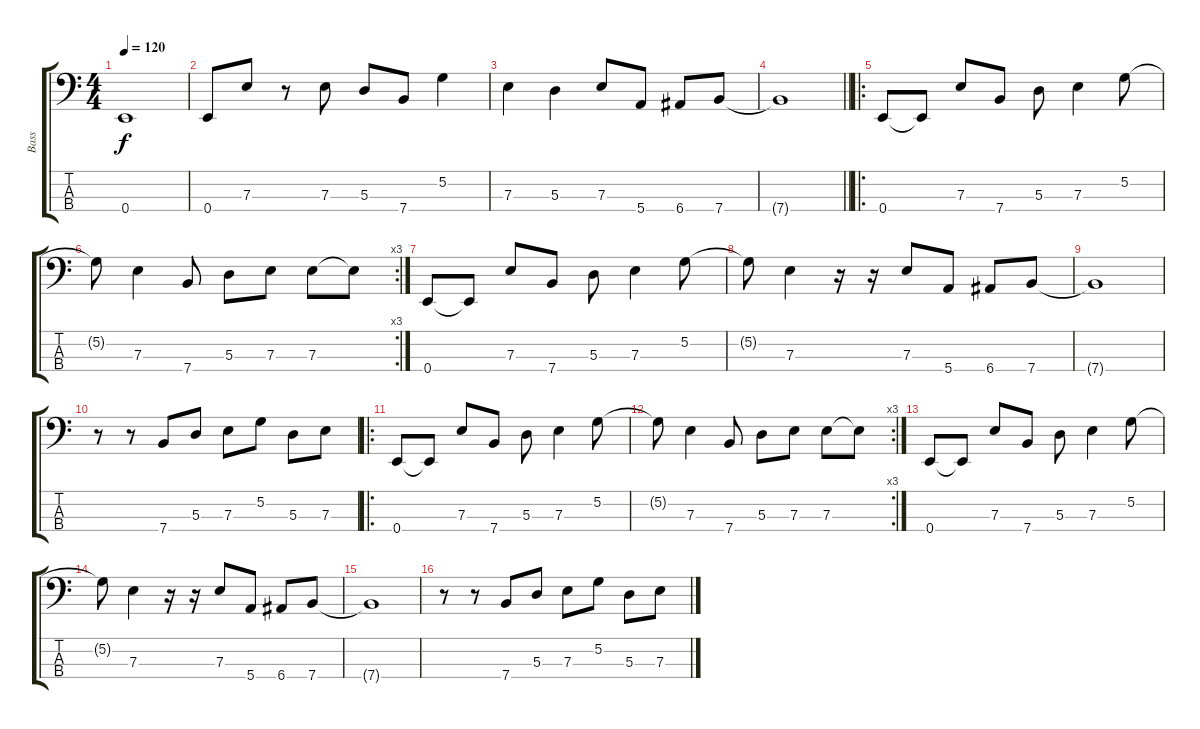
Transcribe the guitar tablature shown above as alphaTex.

\track ("Bass" "Bass") {instrument electricbassfinger}
\staff {score tabs}
\tuning (G2 D2 A1 E1) {hide}
\ts (4 4)
\tempo 120
\clef f4
\ks c
0.4.1{dy f} |
0.4.8 7.3.8 r.8 7.3.8 5.3.8 7.4.8 5.2.4 |
7.3.4 5.3.4 7.3.8 5.4.8 6.4.8 7.4.8 |
\barLineRight lightlight
7.4{t}.1 |
\ro
0.4.8 0.4{t}.8 7.3.8 7.4.8 5.3.8 7.3.4 5.2.8 |
\rc 3
5.2{t}.8 7.3.4 7.4.8 5.3.8 7.3.8 7.3.8 7.3{t}.8 |
0.4.8 0.4{t}.8 7.3.8 7.4.8 5.3.8 7.3.4 5.2.8 |
5.2{t}.8 7.3.4 r.16 r.16 7.3.8 5.4.8 6.4.8 7.4.8 |
7.4{t}.1 |
r.8 r.8 7.4.8 5.3.8 7.3.8 5.2.8 5.3.8 7.3.8 |
\ro
0.4.8 0.4{t}.8 7.3.8 7.4.8 5.3.8 7.3.4 5.2.8 |
\rc 3
5.2{t}.8 7.3.4 7.4.8 5.3.8 7.3.8 7.3.8 7.3{t}.8 |
0.4.8 0.4{t}.8 7.3.8 7.4.8 5.3.8 7.3.4 5.2.8 |
5.2{t}.8 7.3.4 r.16 r.16 7.3.8 5.4.8 6.4.8 7.4.8 |
7.4{t}.1 |
r.8 r.8 7.4.8 5.3.8 7.3.8 5.2.8 5.3.8 7.3.8
